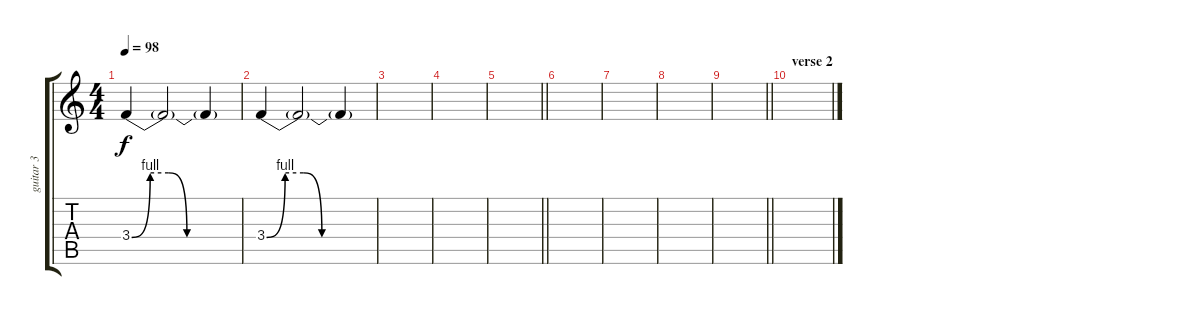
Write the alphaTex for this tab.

\track ("guitar 3" "guitar 3") {instrument overdrivenguitar}
\staff {score tabs}
\tuning (E4 B3 G3 D3 A2 E2) {hide}
\ts (4 4)
\tempo 98
\clef g2
\ks c
3.4{be (custom 0 0 10 4 20 4 30 0 60 0)}.4{dy f} 3.4{t}.2 3.4{t}.4 |
3.4{be (custom 0 0 10 4 20 4 30 0 60 0)}.4 3.4{t}.2 3.4{t}.4 |
|
|
\barLineRight lightlight
|
|
|
|
\barLineRight lightlight
|
\section ("" "verse 2")
